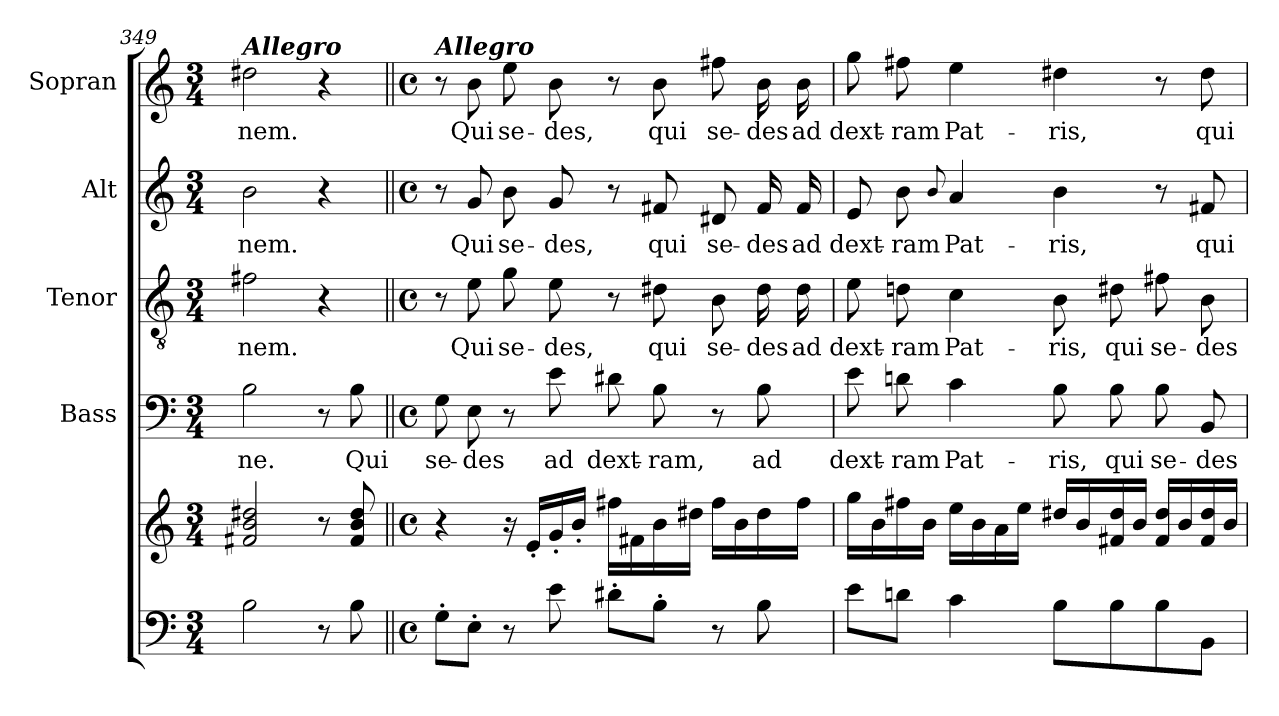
**kern	**kern	**kern	**text	**kern	**text	**kern	**text	**kern	**text
*part5	*part5	*part4	*part4	*part3	*part3	*part2	*part2	*part1	*part1
*staff6	*staff5	*staff4	*staff4	*staff3	*staff3	*staff2	*staff2	*staff1	*staff1
*	*	*I"Bass	*	*I"Tenor	*	*I"Alt	*	*I"Sopran	*
*	*	*I'B.	*	*I'T.	*	*I'A.	*	*I'S.	*
*clefF4	*clefG2	*clefF4	*	*clefGv2	*	*clefG2	*	*clefG2	*
*k[]	*k[]	*k[]	*	*k[]	*	*k[]	*	*k[]	*
*C:	*C:	*C:	*	*C:	*	*C:	*	*C:	*
*M3/4	*M3/4	*M3/4	*	*M3/4	*	*M3/4	*	*M3/4	*
=349	=349	=349	=349	=349	=349	=349	=349	=349	=349
!	!	!	!	!	!	!	!	!LO:TX:a:Bi:t=Allegro	!
!	!	!	!LO:LY:b	!	!LO:LY:b	!	!LO:LY:b	!	!LO:LY:b
2B\	2f#X/ 2b/ 2dd#X/	2B\	-ne.	2f#X\	-nem.	2b\	-nem.	2dd#X\	-nem.
8r	8r	8r	.	4r	.	4r	.	4r	.
!	!	!	!LO:LY:b	!	!	!	!	!	!
8B\	8f#/ 8b/ 8dd#/	8B\	Qui	.	.	.	.	.	.
!!LO:PB:g=z
=350||	=350||	=350||	=350||	=350||	=350||	=350||	=350||	=350||	=350||
*M4/4	*M4/4	*M4/4	*	*M4/4	*	*M4/4	*	*M4/4	*
*met(c)	*met(c)	*met(c)	*	*met(c)	*	*met(c)	*	*met(c)	*
!	!	!	!	!	!	!	!	!LO:TX:a:Bi:t=Allegro	!
!	!	!	!LO:LY:b	!	!	!	!	!	!
8G'>\L	4r	8G\	se-	8r	.	8r	.	8r	.
!	!	!	!LO:LY:b	!	!LO:LY:b	!	!LO:LY:b	!	!LO:LY:b
8E'>\J	.	8E\	-des	8e\	Qui	8g/	Qui	8b\	Qui
!	!	!	!	!	!LO:LY:b	!	!LO:LY:b	!	!LO:LY:b
8r	16r	8r	.	8g\	se-	8b\	se-	8ee\	se-
.	16e'</LL	.	.	.	.	.	.	.	.
!	!	!	!LO:LY:b	!	!LO:LY:b	!	!LO:LY:b	!	!LO:LY:b
8e\	16g'</	8e\	ad	8e\	-des,	8g/	-des,	8b\	-des,
.	16b'</JJ	.	.	.	.	.	.	.	.
!	!	!	!LO:LY:b	!	!	!	!	!	!
8d#X'>\L	16ff#X\LL	8d#X\	dext-	8r	.	8r	.	8r	.
.	16f#X\	.	.	.	.	.	.	.	.
!	!	!	!LO:LY:b	!	!LO:LY:b	!	!LO:LY:b	!	!LO:LY:b
8B'>\J	16b\	8B\	-ram,	8d#X\	qui	8f#X/	qui	8b\	qui
.	16dd#X\JJ	.	.	.	.	.	.	.	.
!	!	!	!	!	!LO:LY:b	!	!LO:LY:b	!	!LO:LY:b
8r	16ff#\LL	8r	.	8B\	se-	8d#X/	se-	8ff#X\	se-
.	16b\	.	.	.	.	.	.	.	.
!	!	!	!LO:LY:b	!	!LO:LY:b	!	!LO:LY:b	!	!LO:LY:b
8B\	16dd#\	8B\	ad	16d#\	-des	16f#/	-des	16b\	-des
!	!	!	!	!	!LO:LY:b	!	!LO:LY:b	!	!LO:LY:b
.	16ff#\JJ	.	.	16d#\	ad	16f#/	ad	16b\	ad
=351	=351	=351	=351	=351	=351	=351	=351	=351	=351
!	!	!	!LO:LY:b	!	!LO:LY:b	!	!LO:LY:b	!	!LO:LY:b
8e\L	16gg\LL	8e\	dext-	8e\	dext-	8e/	dext-	8gg\	dext-
.	16b\	.	.	.	.	.	.	.	.
!	!	!	!LO:LY:b	!	!LO:LY:b	!	!LO:LY:b	!	!LO:LY:b
8dn\J	16ff#X\	8dn\	-ram	8dn\	-ram	8b\	-ram	8ff#X\	-ram
.	16b\JJ	.	.	.	.	.	.	.	.
.	.	.	.	.	.	8qqb/	.	.	.
!	!	!	!LO:LY:b	!	!LO:LY:b	!	!LO:LY:b	!	!LO:LY:b
4c\	16ee\LL	4c\	Pat-	4c\	Pat-	4a/	Pat-	4ee\	Pat-
.	16b\	.	.	.	.	.	.	.	.
.	16a\	.	.	.	.	.	.	.	.
.	16ee\JJ	.	.	.	.	.	.	.	.
!	!	!	!LO:LY:b	!	!LO:LY:b	!	!LO:LY:b	!	!LO:LY:b
8B\L	16dd#X/LL	8B\	-ris,	8B\	-ris,	4b\	-ris,	4dd#X\	-ris,
.	16b/	.	.	.	.	.	.	.	.
!	!	!	!LO:LY:b	!	!LO:LY:b	!	!	!	!
8B\	16f#X/ 16dd#/	8B\	qui	8d#X\	qui	.	.	.	.
.	16b/JJ	.	.	.	.	.	.	.	.
!	!	!	!LO:LY:b	!	!LO:LY:b	!	!	!	!
8B\	16f#/ 16dd#/LL	8B\	se-	8f#X\	se-	8r	.	8r	.
.	16b/	.	.	.	.	.	.	.	.
!	!	!	!LO:LY:b	!	!LO:LY:b	!	!LO:LY:b	!	!LO:LY:b
8BB\J	16f#/ 16dd#/	8BB/	-des	8B\	-des	8f#X/	qui	8dd#\	qui
.	16b/JJ	.	.	.	.	.	.	.	.
=	=	=	=	=	=	=	=	=	=
*-	*-	*-	*-	*-	*-	*-	*-	*-	*-
